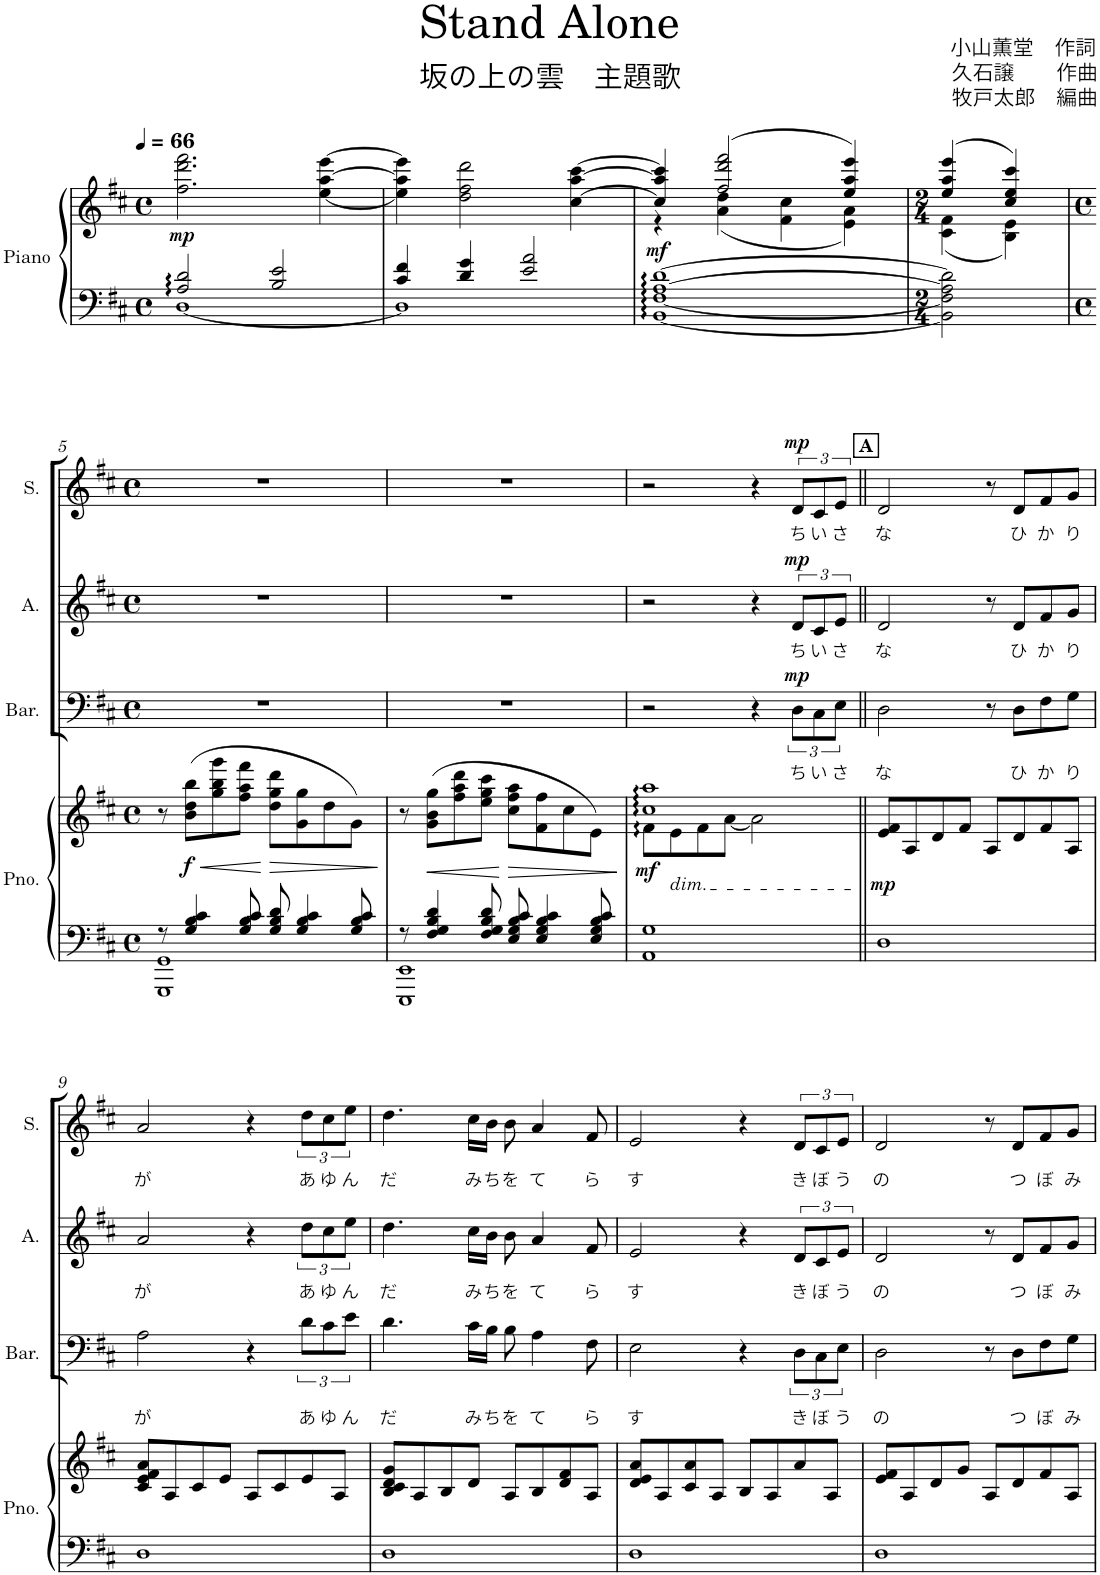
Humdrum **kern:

**kern	**kern	**dynam	**kern	**text	**dynam	**kern	**text	**dynam	**kern	**text	**dynam
*part4	*part4	*part4	*part3	*part3	*part3	*part2	*part2	*part2	*part1	*part1	*part1
*staff5	*staff4	*staff4/5	*staff3	*staff3	*staff3	*staff2	*staff2	*staff2	*staff1	*staff1	*staff1
*I"Piano	*	*	*I"Baritone	*	*	*I"Alto	*	*	*I"Soprano	*	*
*I'Pno.	*	*	*I'Bar.	*	*	*I'A.	*	*	*I'S.	*	*
*clefF4	*clefG2	*	*clefF4	*	*	*clefG2	*	*	*clefG2	*	*
*k[f#c#]	*k[f#c#]	*	*k[f#c#]	*	*	*k[f#c#]	*	*	*k[f#c#]	*	*
*M4/4	*M4/4	*	*M4/4	*	*	*M4/4	*	*	*M4/4	*	*
*met(c)	*met(c)	*	*met(c)	*	*	*met(c)	*	*	*met(c)	*	*
*MM66	*MM66	*	*MM66	*	*	*MM66	*	*	*MM66	*	*
=1	=1	=1	=1	=1	=1	=1	=1	=1	=1	=1	=1
*^	*	*	*	*	*	*	*	*	*	*	*
!	!	!	!LO:DY:b	!	!	!	!	!	!	!	!	!
2A/ 2d/	[1D	2.ff#\ 2.ddd\ 2.fff#\	mp	1r	.	.	1r	.	.	1r	.	.
2B/ 2e/	.	.	.	.	.	.	.	.	.	.	.	.
.	.	[4ee\ [4aa\ [4eee\	.	.	.	.	.	.	.	.	.	.
=2	=2	=2	=2	=2	=2	=2	=2	=2	=2	=2	=2	=2
4c#/ 4f#/	1D]	4ee\] 4aa\] 4eee\]	.	1r	.	.	1r	.	.	1r	.	.
4d/ 4g/	.	2dd\ 2ff#\ 2ddd\	.	.	.	.	.	.	.	.	.	.
2e/ 2a/	.	.	.	.	.	.	.	.	.	.	.	.
.	.	[4cc#\ [4aa\ [4ccc#\	.	.	.	.	.	.	.	.	.	.
*v	*v	*	*	*	*	*	*	*	*	*	*	*
=3	=3	=3	=3	=3	=3	=3	=3	=3	=3	=3	=3
*	*^	*	*	*	*	*	*	*	*	*	*
!	!	!	!LO:DY:a=2	!	!	!	!	!	!	!	!	!
[1BB [1F# [1A [1d	4cc#/] 4aa/] 4ccc#/]	4r	mf	1r	.	.	1r	.	.	1r	.	.
.	(2ff#/ 2ddd/ 2fff#/	(4a\ 4dd\	.	.	.	.	.	.	.	.	.	.
.	.	4f#\ 4cc#\	.	.	.	.	.	.	.	.	.	.
.	4ee/ 4aa/ 4eee/)	4e\ 4a\)	.	.	.	.	.	.	.	.	.	.
=4	=4	=4	=4	=4	=4	=4	=4	=4	=4	=4	=4	=4
*M2/4	*M2/4	*	*	*M2/4	*	*	*M2/4	*	*	*M2/4	*	*
2BB\] 2F#\] 2A\] 2d\]	(4ee/ 4aa/ 4eee/	(4c#\ 4f#\	.	2r	.	.	2r	.	.	2r	.	.
.	4cc#/ 4ee/ 4ccc#/)	4B\ 4e\)	.	.	.	.	.	.	.	.	.	.
*	*v	*v	*	*	*	*	*	*	*	*	*	*
!!LO:LB:g=z
=5	=5	=5	=5	=5	=5	=5	=5	=5	=5	=5	=5
*M4/4	*M4/4	*	*M4/4	*	*	*M4/4	*	*	*M4/4	*	*
*met(c)	*met(c)	*	*met(c)	*	*	*met(c)	*	*	*met(c)	*	*
*^	*	*	*	*	*	*	*	*	*	*	*
8r	1GGG 1GG	8r	.	1r	.	.	1r	.	.	1r	.	.
!	!	!	!LO:HP:b	!	!	!	!	!	!	!	!	!
!	!	!	!LO:DY:n=1:b	!	!	!	!	!	!	!	!	!
4G/ 4B/ 4c#/	.	(8b\ 8dd\ 8bb\L	< f	.	.	.	.	.	.	.	.	.
.	.	8gg\ 8bb\ 8ggg\	.	.	.	.	.	.	.	.	.	.
8G/ 8B/ 8c#/	.	8ff#\ 8aa\ 8fff#\J	.	.	.	.	.	.	.	.	.	.
!	!	!	!LO:HP:n=1:b	!	!	!	!	!	!	!	!	!
8G/ 8B/ 8d/	.	8dd\ 8gg\ 8ddd\L	[ >	.	.	.	.	.	.	.	.	.
4G/ 4B/ 4c#/	.	8g\ 8gg\	.	.	.	.	.	.	.	.	.	.
.	.	8dd\	.	.	.	.	.	.	.	.	.	.
8G/ 8B/ 8c#/	.	8g\J)	.	.	.	.	.	.	.	.	.	.
*v	*v	*	*	*	*	*	*	*	*	*	*	*
.	.	]	.	.	.	.	.	.	.	.	.
=6	=6	=6	=6	=6	=6	=6	=6	=6	=6	=6	=6
*^	*	*	*	*	*	*	*	*	*	*	*
8r	1EEE 1EE	8r	.	1r	.	.	1r	.	.	1r	.	.
!	!	!	!LO:HP:b	!	!	!	!	!	!	!	!	!
4F#/ 4G/ 4B/ 4d/	.	(8g\ 8b\ 8gg\L	<	.	.	.	.	.	.	.	.	.
.	.	8ff#\ 8aa\ 8ddd\	.	.	.	.	.	.	.	.	.	.
8F#/ 8G/ 8B/ 8d/	.	8ee\ 8gg\ 8ccc#\J	.	.	.	.	.	.	.	.	.	.
!	!	!	!LO:HP:n=1:b	!	!	!	!	!	!	!	!	!
8E/ 8G/ 8B/ 8c#/	.	8cc#\ 8ff#\ 8aa\L	[ >	.	.	.	.	.	.	.	.	.
4E/ 4G/ 4B/ 4c#/	.	8f#\ 8ff#\	.	.	.	.	.	.	.	.	.	.
.	.	8cc#\	.	.	.	.	.	.	.	.	.	.
8E/ 8G/ 8B/ 8c#/	.	8e\J)	.	.	.	.	.	.	.	.	.	.
*v	*v	*	*	*	*	*	*	*	*	*	*	*
.	.	]	.	.	.	.	.	.	.	.	.
=7	=7	=7	=7	=7	=7	=7	=7	=7	=7	=7	=7
*	*^	*	*	*	*	*	*	*	*	*	*
!	!	!	!LO:DY:b	!	!	!	!	!	!	!	!	!
1AA 1G	1cc# 1aa	8f#\L	mf	2r	.	.	2r	.	.	2r	.	.
!	!	!LO:TX:b:i:t=dim.	!	!	!	!	!	!	!	!	!	!
.	.	8e\	.	.	.	.	.	.	.	.	.	.
.	.	8f#\	.	.	.	.	.	.	.	.	.	.
.	.	[8a\J	.	.	.	.	.	.	.	.	.	.
.	.	2a\]	.	4r	.	.	4r	.	.	4r	.	.
!	!	!	!	!	!LO:LY:b	!LO:DY:a	!	!LO:LY:b	!LO:DY:a	!	!LO:LY:b	!LO:DY:a
.	.	.	.	12D\L	ち	mp	12d/L	ち	mp	12d/L	ち	mp
!	!	!	!	!	!LO:LY:b	!	!	!LO:LY:b	!	!	!LO:LY:b	!
.	.	.	.	12C#\	い	.	12c#/	い	.	12c#/	い	.
!	!	!	!	!	!LO:LY:b	!	!	!LO:LY:b	!	!	!LO:LY:b	!
.	.	.	.	12E\J	さ	.	12e/J	さ	.	12e/J	さ	.
*	*v	*v	*	*	*	*	*	*	*	*	*	*
!!LO:REH:place=s1:a:B:cj:t=A
=8||	=8||	=8||	=8||	=8||	=8||	=8||	=8||	=8||	=8||	=8||	=8||
!	!	!LO:DY:b	!	!LO:LY:b	!	!	!LO:LY:b	!	!	!LO:LY:b	!
1D	8e/ 8f#/L	mp	2D\	な	.	2d/	な	.	2d/	な	.
.	8A/	.	.	.	.	.	.	.	.	.	.
.	8d/	.	.	.	.	.	.	.	.	.	.
.	8f#/J	.	.	.	.	.	.	.	.	.	.
.	8A/L	.	8r	.	.	8r	.	.	8r	.	.
!	!	!	!	!LO:LY:b	!	!	!LO:LY:b	!	!	!LO:LY:b	!
.	8d/	.	8D\L	ひ	.	8d/L	ひ	.	8d/L	ひ	.
!	!	!	!	!LO:LY:b	!	!	!LO:LY:b	!	!	!LO:LY:b	!
.	8f#/	.	8F#\	か	.	8f#/	か	.	8f#/	か	.
!	!	!	!	!LO:LY:b	!	!	!LO:LY:b	!	!	!LO:LY:b	!
.	8A/J	.	8G\J	り	.	8g/J	り	.	8g/J	り	.
!!LO:LB:g=z
=9	=9	=9	=9	=9	=9	=9	=9	=9	=9	=9	=9
!	!	!	!	!LO:LY:b	!	!	!LO:LY:b	!	!	!LO:LY:b	!
1D	8c#/ 8e/ 8f#/ 8a/L	.	2A\	が	.	2a/	が	.	2a/	が	.
.	8A/	.	.	.	.	.	.	.	.	.	.
.	8c#/	.	.	.	.	.	.	.	.	.	.
.	8e/J	.	.	.	.	.	.	.	.	.	.
.	8A/L	.	4r	.	.	4r	.	.	4r	.	.
.	8c#/	.	.	.	.	.	.	.	.	.	.
!	!	!	!	!LO:LY:b	!	!	!LO:LY:b	!	!	!LO:LY:b	!
.	8e/	.	12d\L	あ	.	12dd\L	あ	.	12dd\L	あ	.
!	!	!	!	!LO:LY:b	!	!	!LO:LY:b	!	!	!LO:LY:b	!
.	.	.	12c#\	ゆ	.	12cc#\	ゆ	.	12cc#\	ゆ	.
.	8A/J	.	.	.	.	.	.	.	.	.	.
!	!	!	!	!LO:LY:b	!	!	!LO:LY:b	!	!	!LO:LY:b	!
.	.	.	12e\J	ん	.	12ee\J	ん	.	12ee\J	ん	.
=10	=10	=10	=10	=10	=10	=10	=10	=10	=10	=10	=10
!	!	!	!	!LO:LY:b	!	!	!LO:LY:b	!	!	!LO:LY:b	!
1D	8B/ 8c#/ 8d/ 8g/L	.	4.d\	だ	.	4.dd\	だ	.	4.dd\	だ	.
.	8A/	.	.	.	.	.	.	.	.	.	.
.	8B/	.	.	.	.	.	.	.	.	.	.
!	!	!	!	!LO:LY:b	!	!	!LO:LY:b	!	!	!LO:LY:b	!
.	8d/J	.	16c#\LL	み	.	16cc#\LL	み	.	16cc#\LL	み	.
!	!	!	!	!LO:LY:b	!	!	!LO:LY:b	!	!	!LO:LY:b	!
.	.	.	16B\JJ	ち	.	16b\JJ	ち	.	16b\JJ	ち	.
!	!	!	!	!LO:LY:b	!	!	!LO:LY:b	!	!	!LO:LY:b	!
.	8A/L	.	8B\	を	.	8b\	を	.	8b\	を	.
!	!	!	!	!LO:LY:b	!	!	!LO:LY:b	!	!	!LO:LY:b	!
.	8B/	.	4A\	て	.	4a/	て	.	4a/	て	.
.	8d/ 8f#/	.	.	.	.	.	.	.	.	.	.
!	!	!	!	!LO:LY:b	!	!	!LO:LY:b	!	!	!LO:LY:b	!
.	8A/J	.	8F#\	ら	.	8f#/	ら	.	8f#/	ら	.
=11	=11	=11	=11	=11	=11	=11	=11	=11	=11	=11	=11
!	!	!	!	!LO:LY:b	!	!	!LO:LY:b	!	!	!LO:LY:b	!
1D	8d/ 8e/ 8a/L	.	2E\	す	.	2e/	す	.	2e/	す	.
.	8A/	.	.	.	.	.	.	.	.	.	.
.	8c#/ 8a/	.	.	.	.	.	.	.	.	.	.
.	8A/J	.	.	.	.	.	.	.	.	.	.
.	8B/L	.	4r	.	.	4r	.	.	4r	.	.
.	8A/	.	.	.	.	.	.	.	.	.	.
!	!	!	!	!LO:LY:b	!	!	!LO:LY:b	!	!	!LO:LY:b	!
.	8a/	.	12D\L	き	.	12d/L	き	.	12d/L	き	.
!	!	!	!	!LO:LY:b	!	!	!LO:LY:b	!	!	!LO:LY:b	!
.	.	.	12C#\	ぼ	.	12c#/	ぼ	.	12c#/	ぼ	.
.	8A/J	.	.	.	.	.	.	.	.	.	.
!	!	!	!	!LO:LY:b	!	!	!LO:LY:b	!	!	!LO:LY:b	!
.	.	.	12E\J	う	.	12e/J	う	.	12e/J	う	.
=12	=12	=12	=12	=12	=12	=12	=12	=12	=12	=12	=12
!	!	!	!	!LO:LY:b	!	!	!LO:LY:b	!	!	!LO:LY:b	!
1D	8e/ 8f#/L	.	2D\	の	.	2d/	の	.	2d/	の	.
.	8A/	.	.	.	.	.	.	.	.	.	.
.	8d/	.	.	.	.	.	.	.	.	.	.
.	8g/J	.	.	.	.	.	.	.	.	.	.
.	8A/L	.	8r	.	.	8r	.	.	8r	.	.
!	!	!	!	!LO:LY:b	!	!	!LO:LY:b	!	!	!LO:LY:b	!
.	8d/	.	8D\L	つ	.	8d/L	つ	.	8d/L	つ	.
!	!	!	!	!LO:LY:b	!	!	!LO:LY:b	!	!	!LO:LY:b	!
.	8f#/	.	8F#\	ぼ	.	8f#/	ぼ	.	8f#/	ぼ	.
!	!	!	!	!LO:LY:b	!	!	!LO:LY:b	!	!	!LO:LY:b	!
.	8A/J	.	8G\J	み	.	8g/J	み	.	8g/J	み	.
=	=	=	=	=	=	=	=	=	=	=	=
*-	*-	*-	*-	*-	*-	*-	*-	*-	*-	*-	*-
